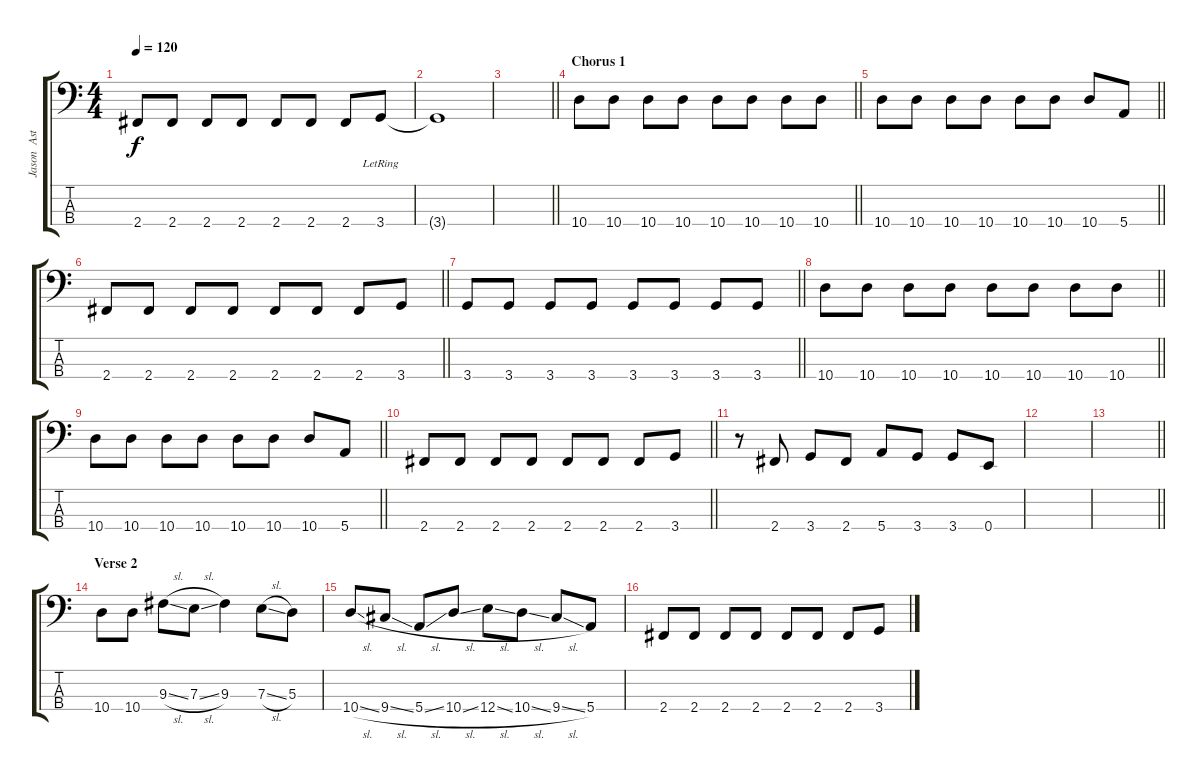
\track ("Jason  Astete(Bass)" "Jason  Ast") {instrument electricbassfinger}
\staff {score tabs}
\tuning (G2 D2 A1 E1) {hide}
\ts (4 4)
\tempo 120
\clef f4
\ks c
2.4.8{dy f} 2.4.8 2.4.8 2.4.8 2.4.8 2.4.8 2.4.8 3.4{lr}.8 |
3.4{t}.1 |
\barLineRight lightlight
|
\section ("" "Chorus 1")
\barLineRight lightlight
10.4.8 10.4.8 10.4.8 10.4.8 10.4.8 10.4.8 10.4.8 10.4.8 |
\barLineRight lightlight
10.4.8 10.4.8 10.4.8 10.4.8 10.4.8 10.4.8 10.4.8 5.4.8 |
\barLineRight lightlight
2.4.8 2.4.8 2.4.8 2.4.8 2.4.8 2.4.8 2.4.8 3.4.8 |
\section ("" "")
\barLineRight lightlight
3.4.8 3.4.8 3.4.8 3.4.8 3.4.8 3.4.8 3.4.8 3.4.8 |
\barLineRight lightlight
10.4.8 10.4.8 10.4.8 10.4.8 10.4.8 10.4.8 10.4.8 10.4.8 |
\barLineRight lightlight
10.4.8 10.4.8 10.4.8 10.4.8 10.4.8 10.4.8 10.4.8 5.4.8 |
\barLineRight lightlight
2.4.8 2.4.8 2.4.8 2.4.8 2.4.8 2.4.8 2.4.8 3.4.8 |
r.8 2.4.8 3.4.8 2.4.8 5.4.8 3.4.8 3.4.8 0.4.8 |
|
\barLineRight lightlight
|
\section ("" "Verse 2")
10.4.8 10.4.8 9.3{sl}.8 7.3{sl}.8 9.3.4 7.3{sl}.8 5.3.8 |
10.4{sl}.8 9.4{sl}.8 5.4{sl}.8 10.4{sl}.8 12.4{sl}.8 10.4{sl}.8 9.4{sl}.8 5.4.8 |
2.4.8 2.4.8 2.4.8 2.4.8 2.4.8 2.4.8 2.4.8 3.4.8
